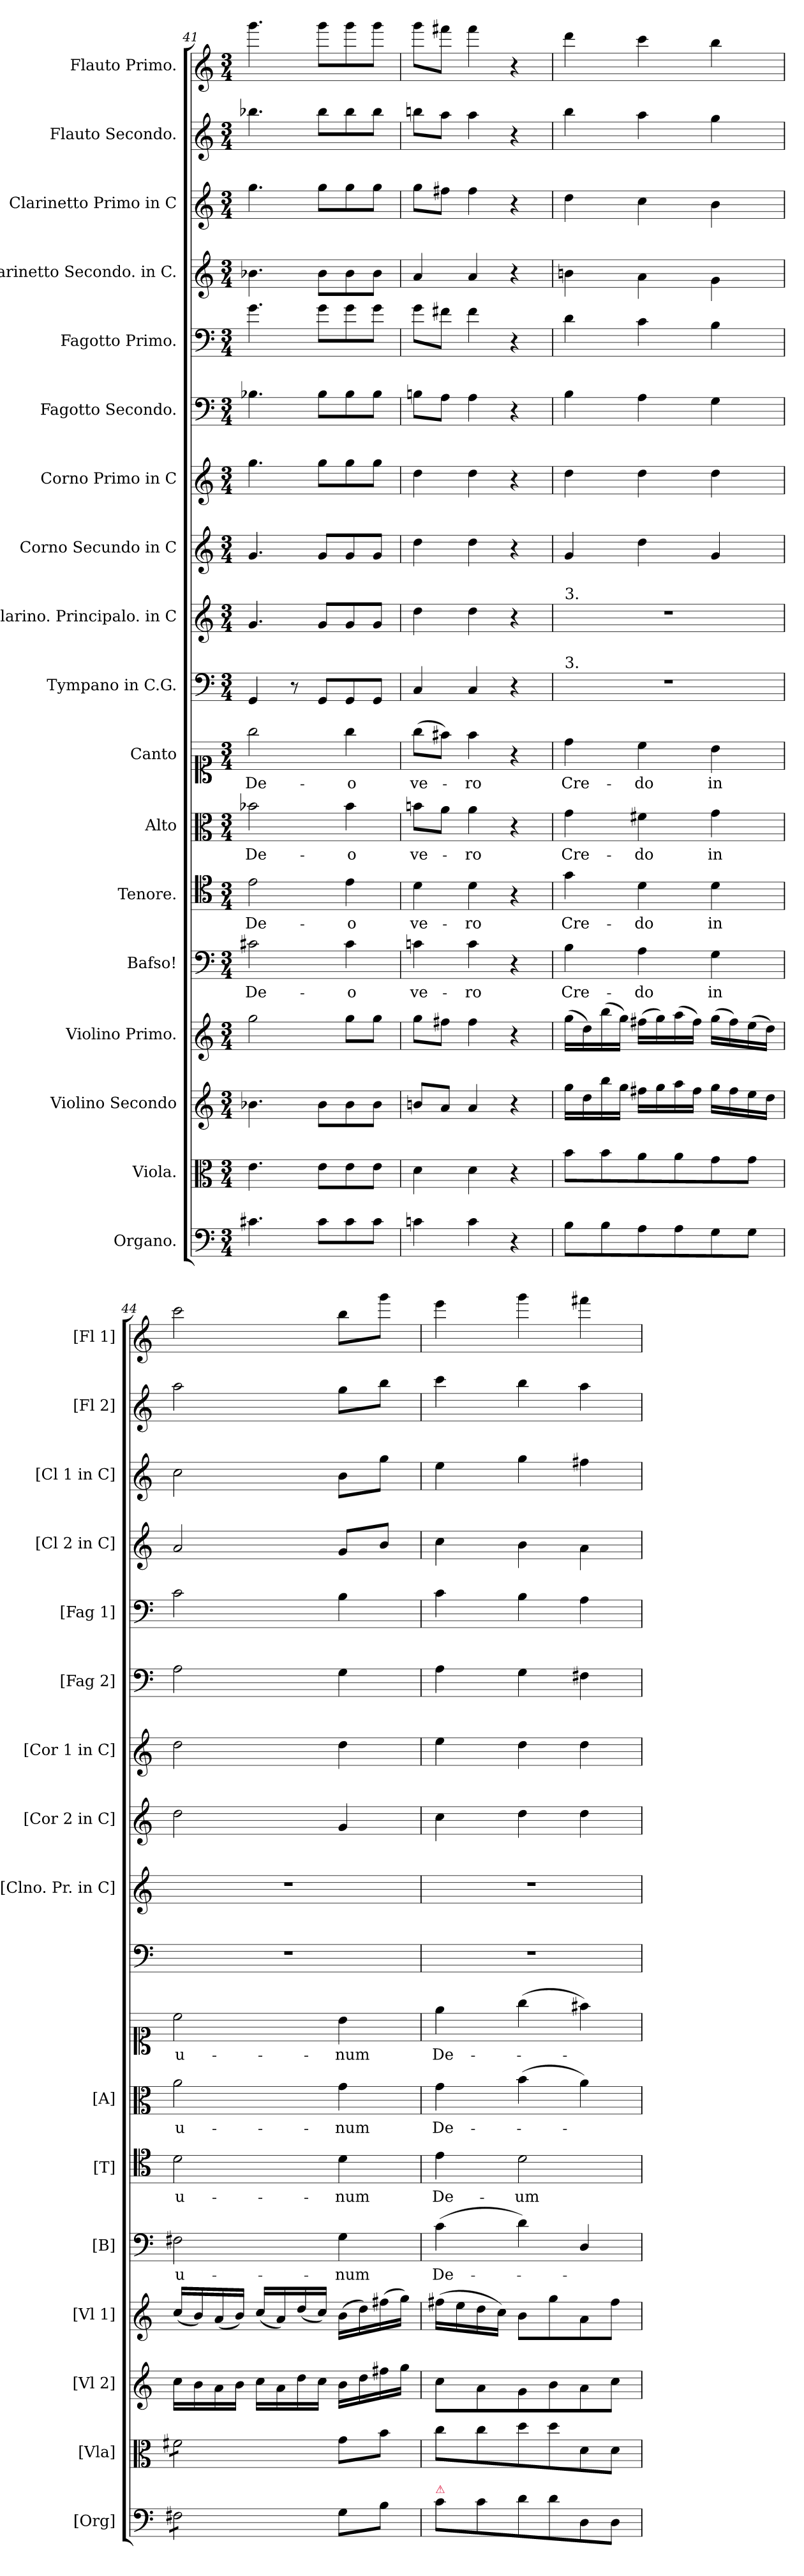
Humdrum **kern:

**kern	**kern	**kern	**kern	**kern	**text	**kern	**text	**kern	**text	**kern	**text	**kern	**kern	**kern	**kern	**kern	**kern	**kern	**kern	**kern	**kern
*part18	*part17	*part16	*part15	*part14	*part14	*part13	*part13	*part12	*part12	*part11	*part11	*part10	*part9	*part8	*part7	*part6	*part5	*part4	*part3	*part2	*part1
*staff18	*staff17	*staff16	*staff15	*staff14	*staff14	*staff13	*staff13	*staff12	*staff12	*staff11	*staff11	*staff10	*staff9	*staff8	*staff7	*staff6	*staff5	*staff4	*staff3	*staff2	*staff1
*I"Organo.	*I"Viola.	*I"Violino Secondo	*I"Violino Primo.	*I"Bafso!	*	*I"Tenore.	*	*I"Alto	*	*I"Canto	*	*I"Tympano in C.G.	*I"Clarino. Principalo. in C	*I"Corno Secundo in C	*I"Corno Primo in C	*I"Fagotto Secondo.	*I"Fagotto Primo.	*I"Clarinetto Secondo. in C.	*I"Clarinetto Primo in C	*I"Flauto Secondo.	*I"Flauto Primo.
*I'[Org]	*I'[Vla]	*I'[Vl 2]	*I'[Vl 1]	*I'[B]	*	*I'[T]	*	*I'[A]	*	*	*	*	*I'[Clno. Pr. in C]	*I'[Cor 2 in C]	*I'[Cor 1 in C]	*I'[Fag 2]	*I'[Fag 1]	*I'[Cl 2 in C]	*I'[Cl 1 in C]	*I'[Fl 2]	*I'[Fl 1]
*clefF4	*clefC3	*clefG2	*clefG2	*clefF4	*	*clefC4	*	*clefC3	*	*clefC1	*	*clefF4	*clefG2	*clefG2	*clefG2	*clefF4	*clefF4	*clefG2	*clefG2	*clefG2	*clefG2
*k[]	*k[]	*k[]	*k[]	*k[]	*	*k[]	*	*k[]	*	*k[]	*	*k[]	*k[]	*k[]	*k[]	*k[]	*k[]	*k[]	*k[]	*k[]	*k[]
*C:	*C:	*C:	*C:	*C:	*	*C:	*	*C:	*	*C:	*	*C:	*C:	*C:	*C:	*C:	*C:	*C:	*C:	*C:	*C:
*M3/4	*M3/4	*M3/4	*M3/4	*M3/4	*	*M3/4	*	*M3/4	*	*M3/4	*	*M3/4	*M3/4	*M3/4	*M3/4	*M3/4	*M3/4	*M3/4	*M3/4	*M3/4	*M3/4
=41	=41	=41	=41	=41	=41	=41	=41	=41	=41	=41	=41	=41	=41	=41	=41	=41	=41	=41	=41	=41	=41
!	!	!	!	!	!	!	!	!	!	!	!LO:LY:i	!	!	!	!	!	!	!	!	!	!
4.c#X\	4.e\	4.b-X\	2gg\	2c#X\	De-	2e\	De-	2b-X\	De-	2gg\	De-	4GG/	4.g/	4.g/	4.gg\	4.B-X\	4.g\	4.b-X\	4.gg\	4.bb-X\	4.ggg\
.	.	.	.	.	.	.	.	.	.	.	.	8r	.	.	.	.	.	.	.	.	.
8c#\L	8e\L	8b-\L	.	.	.	.	.	.	.	.	.	8GG/L	8g/L	8g/L	8gg\L	8B-\L	8g\L	8b-\L	8gg\L	8bb-\L	8ggg\L
!	!	!	!	!	!	!	!	!	!	!	!LO:LY:i	!	!	!	!	!	!	!	!	!	!
8c#\	8e\	8b-\	8gg\L	4c#\	-o	4e\	-o	4b-\	-o	4gg\	-o	8GG/	8g/	8g/	8gg\	8B-\	8g\	8b-\	8gg\	8bb-\	8ggg\
8c#\J	8e\J	8b-\J	8gg\J	.	.	.	.	.	.	.	.	8GG/J	8g/J	8g/J	8gg\J	8B-\J	8g\J	8b-\J	8gg\J	8bb-\J	8ggg\J
=42	=42	=42	=42	=42	=42	=42	=42	=42	=42	=42	=42	=42	=42	=42	=42	=42	=42	=42	=42	=42	=42
4cn\	4d\	8bn/L	8gg\L	4cn\	ve-	4d\	ve-	8bn\L	ve-	(>8gg\L	ve-	4C/	4dd\	4dd\	4dd\	8Bn\L	8g\L	4a/	8gg\L	8bbn\L	8ggg\L
.	.	8a/J	8ff#X\J	.	.	.	.	8a\J	.	8ff#X\J)	.	.	.	.	.	8A\J	8f#X\J	.	8ff#X\J	8aa\J	8fff#X\J
4c\	4d\	4a/	4ff#\	4c\	-ro	4d\	-ro	4a\	-ro	4ff#\	-ro	4C/	4dd\	4dd\	4dd\	4A\	4f#\	4a/	4ff#\	4aa\	4fff#\
4r	4r	4r	4r	4r	.	4r	.	4r	.	4r	.	4r	4r	4r	4r	4r	4r	4r	4r	4r	4r
=43	=43	=43	=43	=43	=43	=43	=43	=43	=43	=43	=43	=43	=43	=43	=43	=43	=43	=43	=43	=43	=43
!	!	!	!	!	!	!	!	!	!	!	!	!	!LO:TX:a:t=3.	!	!	!	!	!	!	!	!
!	!	!	!	!	!	!	!	!	!	!	!	!LO:TX:a:t=3.	!	!	!	!	!	!	!	!	!
8B\L	8b\L	16gg\LL	(>16gg\LL	4B\	Cre-	4g\	Cre-	4g\	Cre-	4dd\	Cre-	2.r	2.r	4g/	4dd\	4B\	4d\	4bn\	4dd\	4bb\	4ddd\
.	.	16dd\	16dd\)	.	.	.	.	.	.	.	.	.	.	.	.	.	.	.	.	.	.
8B\	8b\	16bb\	(>16bb\	.	.	.	.	.	.	.	.	.	.	.	.	.	.	.	.	.	.
.	.	16gg\JJ	16gg\JJ)	.	.	.	.	.	.	.	.	.	.	.	.	.	.	.	.	.	.
8A\	8a\	16ff#X\LL	(>16ff#X\LL	4A\	-do	4d\	-do	4f#X\	-do	4cc\	-do	.	.	4dd\	4dd\	4A\	4c\	4a\	4cc\	4aa\	4ccc\
.	.	16gg\	16gg\)	.	.	.	.	.	.	.	.	.	.	.	.	.	.	.	.	.	.
8A\	8a\	16aa\	(>16aa\	.	.	.	.	.	.	.	.	.	.	.	.	.	.	.	.	.	.
.	.	16ff#\JJ	16ff#\JJ)	.	.	.	.	.	.	.	.	.	.	.	.	.	.	.	.	.	.
8G\	8g\	16gg\LL	(>16gg\LL	4G\	in	4d\	in	4g\	in	4b\	in	.	.	4g/	4dd\	4G\	4B\	4g\	4b\	4gg\	4bb\
.	.	16ff#\	16ff#\)	.	.	.	.	.	.	.	.	.	.	.	.	.	.	.	.	.	.
8G\J	8g\J	16ee\	(>16ee\	.	.	.	.	.	.	.	.	.	.	.	.	.	.	.	.	.	.
.	.	16dd\JJ	16dd\JJ)	.	.	.	.	.	.	.	.	.	.	.	.	.	.	.	.	.	.
=44	=44	=44	=44	=44	=44	=44	=44	=44	=44	=44	=44	=44	=44	=44	=44	=44	=44	=44	=44	=44	=44
*tremolo	*	*	*	*	*	*	*	*	*	*	*	*	*	*	*	*	*	*	*	*	*
*	*tremolo	*	*	*	*	*	*	*	*	*	*	*	*	*	*	*	*	*	*	*	*
8F#X\L	8f#X\L	16cc\LL	(<16cc/LL	2F#X\	u-	2d\	u-	2a\	u-	2cc\	u-	2.r	2.r	2dd\	2dd\	2A\	2c\	2a/	2cc\	2aa\	2ccc\
.	.	16b\	16b/)	.	.	.	.	.	.	.	.	.	.	.	.	.	.	.	.	.	.
8F#X\	8f#X\	16a\	(<16a/	.	.	.	.	.	.	.	.	.	.	.	.	.	.	.	.	.	.
.	.	16b\JJ	16b/JJ)	.	.	.	.	.	.	.	.	.	.	.	.	.	.	.	.	.	.
8F#X\	8f#X\	16cc\LL	(<16cc/LL	.	.	.	.	.	.	.	.	.	.	.	.	.	.	.	.	.	.
.	.	16a\	16a/)	.	.	.	.	.	.	.	.	.	.	.	.	.	.	.	.	.	.
8F#X\J	8f#X\J	16dd\	(<16dd/	.	.	.	.	.	.	.	.	.	.	.	.	.	.	.	.	.	.
*	*Xtremolo	*	*	*	*	*	*	*	*	*	*	*	*	*	*	*	*	*	*	*	*
*Xtremolo	*	*	*	*	*	*	*	*	*	*	*	*	*	*	*	*	*	*	*	*	*
.	.	16cc\JJ	16cc/JJ)	.	.	.	.	.	.	.	.	.	.	.	.	.	.	.	.	.	.
8G\L	8g\L	16b\LL	(>16b\LL	4G\	-num	4d\	-num	4g\	-num	4b\	-num	.	.	4g/	4dd\	4G\	4B\	8g/L	8b\L	8gg\L	8bb\L
.	.	16dd\	16dd\)	.	.	.	.	.	.	.	.	.	.	.	.	.	.	.	.	.	.
8B\J	8b\J	16ff#X\	(>16ff#X\	.	.	.	.	.	.	.	.	.	.	.	.	.	.	8b/J	8gg\J	8bb\J	8ggg\J
.	.	16gg\JJ	16gg\JJ)	.	.	.	.	.	.	.	.	.	.	.	.	.	.	.	.	.	.
=45	=45	=45	=45	=45	=45	=45	=45	=45	=45	=45	=45	=45	=45	=45	=45	=45	=45	=45	=45	=45	=45
!LO:TX:a:color=crimson:t=⚠	!	!	!	!	!	!	!	!	!	!	!	!	!	!	!	!	!	!	!	!	!
8c\L	8cc\L	8cc\L	(>16ff#X\LL	(>4c\	De-	4e\	De-	4g\	De-	4ee\	De-	2.r	2.r	4cc\	4ee\	4A\	4c\	4cc\	4ee\	4ccc\	4eee\
.	.	.	16ee\	.	.	.	.	.	.	.	.	.	.	.	.	.	.	.	.	.	.
8c\	8cc\	8a\	16dd\	.	.	.	.	.	.	.	.	.	.	.	.	.	.	.	.	.	.
.	.	.	16cc\JJ)	.	.	.	.	.	.	.	.	.	.	.	.	.	.	.	.	.	.
8d\	8dd\	8g\	8b\L	4d\)	.	2d\	-um	(>4b\	.	(>4gg\	.	.	.	4dd\	4dd\	4G\	4B\	4b\	4gg\	4bb\	4ggg\
8d\	8dd\	8b\	8gg\	.	.	.	.	.	.	.	.	.	.	.	.	.	.	.	.	.	.
8D/	8d\	8a\	8a\	4D/	.	.	.	4a\)	.	4ff#X\)	.	.	.	4dd\	4dd\	4F#X\	4A\	4a\	4ff#X\	4aa\	4fff#X\
8D/J	8d\J	8cc\J	8ff#\J	.	.	.	.	.	.	.	.	.	.	.	.	.	.	.	.	.	.
=	=	=	=	=	=	=	=	=	=	=	=	=	=	=	=	=	=	=	=	=	=
*-	*-	*-	*-	*-	*-	*-	*-	*-	*-	*-	*-	*-	*-	*-	*-	*-	*-	*-	*-	*-	*-
